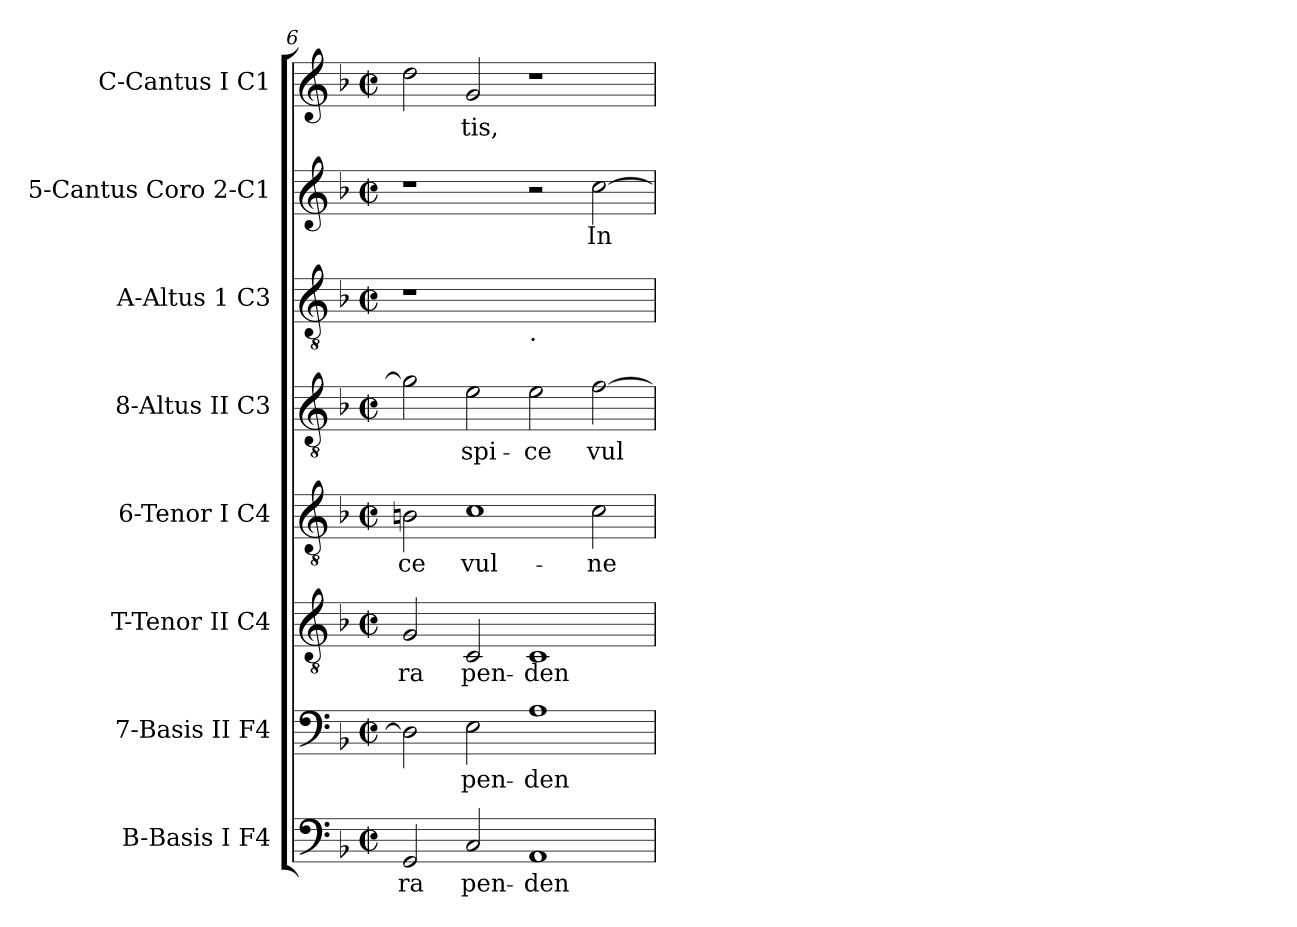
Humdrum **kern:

**kern	**text	**kern	**text	**kern	**text	**kern	**text	**kern	**text	**kern	**kern	**text	**kern	**text
*part8	*part8	*part7	*part7	*part6	*part6	*part5	*part5	*part4	*part4	*part3	*part2	*part2	*part1	*part1
*staff8	*staff8	*staff7	*staff7	*staff6	*staff6	*staff5	*staff5	*staff4	*staff4	*staff3	*staff2	*staff2	*staff1	*staff1
*I"B-Basis I  F4	*	*I"7-Basis II  F4	*	*I"T-Tenor II  C4	*	*I"6-Tenor I  C4	*	*I"8-Altus II  C3	*	*I"A-Altus 1  C3	*I"5-Cantus  Coro 2-C1	*	*I"C-Cantus I  C1	*
*I'B	*	*	*	*I'T	*	*	*	*	*	*I'A	*	*	*I'C	*
!!LO:PB:g=z
*clefF4	*	*clefF4	*	*clefGv2	*	*clefGv2	*	*clefGv2	*	*clefGv2	*clefG2	*	*clefG2	*
*k[b-]	*	*k[b-]	*	*k[b-]	*	*k[b-]	*	*k[b-]	*	*k[b-]	*k[b-]	*	*k[b-]	*
*F:	*	*F:	*	*F:	*	*F:	*	*F:	*	*F:	*F:	*	*F:	*
*M2/2	*	*M2/2	*	*M2/2	*	*M2/2	*	*M2/2	*	*M2/2	*M2/2	*	*M2/2	*
*met(c|)	*	*met(c|)	*	*met(c|)	*	*met(c|)	*	*met(c|)	*	*met(c|)	*met(c|)	*	*met(c|)	*
=6	=6	=6	=6	=6	=6	=6	=6	=6	=6	=6	=6	=6	=6	=6
!	!LO:LY:b:cj	!	!LO:LY:b:cj	!	!LO:LY:b:cj	!	!LO:LY:b:cj	!	!LO:LY:b:cj	!	!	!	!	!LO:LY:b:cj
2GG/	-ra	2D\]	.	2G/	-ra	2Bn\	-ce	2g\]	--	1r	1r	.	2dd\	--
!	!LO:LY:b:cj	!	!LO:LY:b:cj	!	!LO:LY:b:cj	!	!LO:LY:b:cj	!	!LO:LY:b:cj	!	!	!	!	!LO:LY:b:cj
2C/	pen-	2E\	pen-	2C/	pen-	1c	vul-	2e\	-spi-	.	.	.	2g/	-tis,
!	!	!	!	!	!	!	!	!	!	!LO:TX:b:t=.	!	!	!	!
!	!LO:LY:b:cj	!	!LO:LY:b:cj	!	!LO:LY:b:cj	!	!	!	!LO:LY:b:cj	!	!	!	!	!
1AA	-den-	1A	-den-	1C	-den-	.	.	2e\	-ce	1ryy	2r	.	1r	.
!	!	!	!	!	!	!	!LO:LY:b:cj	!	!LO:LY:b:cj	!	!	!LO:LY:b:cj	!	!
.	.	.	.	.	.	2c\	-ne-	[>2f\	vul-	.	[>2cc\	In-	.	.
=	=	=	=	=	=	=	=	=	=	=	=	=	=	=
*-	*-	*-	*-	*-	*-	*-	*-	*-	*-	*-	*-	*-	*-	*-
